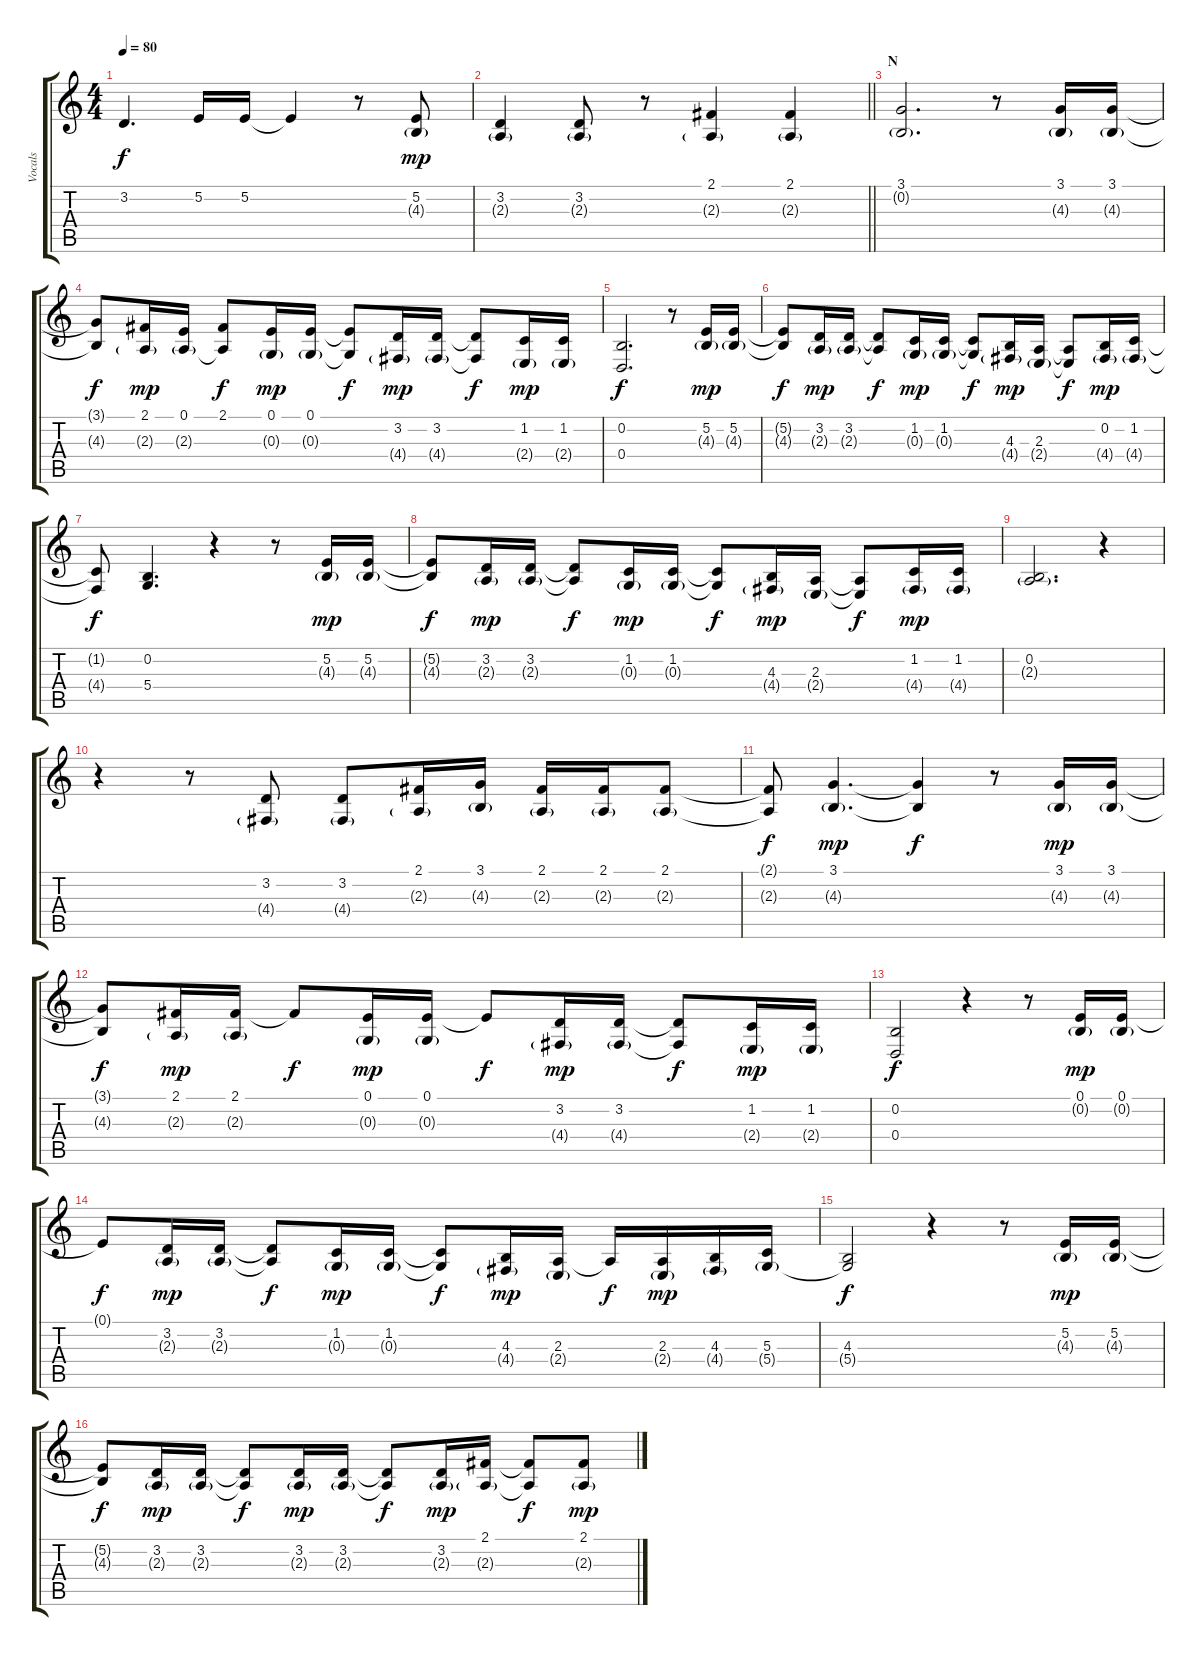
\track ("Vocals" "Vocals") {instrument altosax}
\staff {score tabs}
\tuning (E4 B3 G3 D3 A2 E2) {hide}
\ts (4 4)
\tempo 80
\clef g2
\ks c
3.2{t}.4{d dy f} 5.2.16 5.2.16 5.2{t}.4 r.8 (5.2 4.3{g}).8{dy mp} |
\barLineRight lightlight
(3.2 2.3{g}).4 (3.2 2.3{g}).8 r.8 (2.1 2.3{g}).4 (2.1 2.3{g}).4 |
\section ("" "N")
(3.1 0.2{g}).2{d} r.8 (3.1 4.3{g}).16 (3.1 4.3{g}).16 |
(3.1{t} 4.3{t}).8{dy f} (2.1 2.3{g}).16{dy mp} (0.1 2.3{g}).16 (2.1 2.3{t}).8{dy f} (0.1 0.3{g}).16{dy mp} (0.1 0.3{g}).16 (0.1{t} 0.3{t}).8{dy f} (3.2 4.4{g}).16{dy mp} (3.2 4.4{g}).16 (3.2{t} 4.4{t}).8{dy f} (1.2 2.4{g}).16{dy mp} (1.2 2.4{g}).16 |
(0.2 0.4).2{d dy f} r.8 (5.2 4.3{g}).16{dy mp} (5.2 4.3{g}).16 |
(5.2{t} 4.3{t}).8{dy f} (3.2 2.3{g}).16{dy mp} (3.2 2.3{g}).16 (3.2{t} 2.3{t}).8{dy f} (1.2 0.3{g}).16{dy mp} (1.2 0.3{g}).16 (1.2{t} 0.3{t}).8{dy f} (4.3 4.4{g}).16{dy mp} (2.3 2.4{g}).16 (2.3{t} 2.4{t}).8{dy f} (0.2 4.4{g}).16{dy mp} (1.2 4.4{g}).16 |
(1.2{t} 4.4{t}).8{dy f} (0.2 5.4).4{d} r.4 r.8 (5.2 4.3{g}).16{dy mp} (5.2 4.3{g}).16 |
(5.2{t} 4.3{t}).8{dy f} (3.2 2.3{g}).16{dy mp} (3.2 2.3{g}).16 (3.2{t} 2.3{t}).8{dy f} (1.2 0.3{g}).16{dy mp} (1.2 0.3{g}).16 (1.2{t} 0.3{t}).8{dy f} (4.3 4.4{g}).16{dy mp} (2.3 2.4{g}).16 (2.3{t} 2.4{t}).8{dy f} (1.2 4.4{g}).16{dy mp} (1.2 4.4{g}).16 |
(0.2 2.3{g}).2{d} r.4 |
r.4 r.8 (3.2 4.4{g}).8 (3.2 4.4{g}).8 (2.1 2.3{g}).16 (3.1 4.3{g}).16 (2.1 2.3{g}).16 (2.1 2.3{g}).16 (2.1 2.3{g}).8 |
(2.1{t} 2.3{t}).8{dy f} (3.1 4.3{g}).4{d dy mp} (3.1{t} 4.3{t}).4{dy f} r.8 (3.1 4.3{g}).16{dy mp} (3.1 4.3{g}).16 |
(3.1{t} 4.3{t}).8{dy f} (2.1 2.3{g}).16{dy mp} (2.1 2.3{g}).16 2.1{t}.8{dy f} (0.1 0.3{g}).16{dy mp} (0.1 0.3{g}).16 0.1{t}.8{dy f} (3.2 4.4{g}).16{dy mp} (3.2 4.4{g}).16 (3.2{t} 4.4{t}).8{dy f} (1.2 2.4{g}).16{dy mp} (1.2 2.4{g}).16 |
(0.2 0.4).2{dy f} r.4 r.8 (0.1 0.2{g}).16{dy mp} (0.1 0.2{g}).16 |
0.1{t}.8{dy f} (3.2 2.3{g}).16{dy mp} (3.2 2.3{g}).16 (3.2{t} 2.3{t}).8{dy f} (1.2 0.3{g}).16{dy mp} (1.2 0.3{g}).16 (1.2{t} 0.3{t}).8{dy f} (4.3 4.4{g}).16{dy mp} (2.3 2.4{g}).16 2.3{t}.16{dy f} (2.3 2.4{g}).16{dy mp} (4.3 4.4{g}).16 (5.3 5.4{g}).16 |
(4.3 5.4{t}).2{dy f} r.4 r.8 (5.2 4.3{g}).16{dy mp} (5.2 4.3{g}).16 |
(5.2{t} 4.3{t}).8{dy f} (3.2 2.3{g}).16{dy mp} (3.2 2.3{g}).16 (3.2{t} 2.3{t}).8{dy f} (3.2 2.3{g}).16{dy mp} (3.2 2.3{g}).16 (3.2{t} 2.3{t}).8{dy f} (3.2 2.3{g}).16{dy mp} (2.1 2.3{g}).16 (2.1{t} 2.3{t}).8{dy f} (2.1 2.3{g}).8{dy mp}
